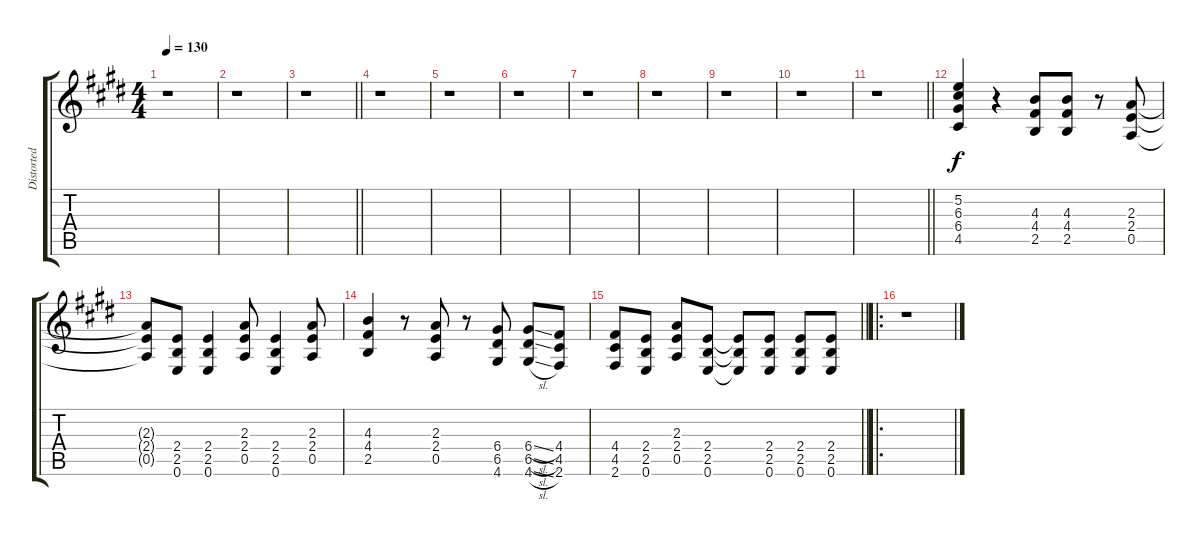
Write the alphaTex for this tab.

\track ("Distorted Guitar - Tom Scholz" "Distorted ") {instrument distortionguitar}
\staff {score tabs}
\tuning (E4 B3 G3 D3 A2 E2) {hide}
\ts (4 4)
\tempo 130
\clef g2
\ks c#minor
r.1{dy f} |
r.1 |
\barLineRight lightlight
r.1 |
\ks e
r.1 |
\ks c#minor
r.1 |
r.1 |
r.1 |
\ks e
r.1 |
\ks c#minor
r.1 |
r.1 |
\barLineRight lightlight
r.1 |
\ks e
(5.2 6.3 6.4 4.5).4 r.4 (4.3 4.4 2.5).8 (4.3 4.4 2.5).8 r.8 (2.3 2.4 0.5).8 |
\ks c#minor
(2.3{t} 2.4{t} 0.5{t}).8 (2.4 2.5 0.6).8 (2.4 2.5 0.6).4 (2.3 2.4 0.5).8 (2.4 2.5 0.6).4 (2.3 2.4 0.5).8 |
(4.3 4.4 2.5).4 r.8 (2.3 2.4 0.5).8 r.8 (6.4 6.5 4.6).8 (6.4{sl} 6.5{sl} 4.6{sl}).8 (4.4 4.5 2.6).8 |
\barLineRight lightlight
(4.4 4.5 2.6).8 (2.4 2.5 0.6).8 (2.3 2.4 0.5).8 (2.4 2.5 0.6).8 (2.4{t} 2.5{t} 0.6{t}).8 (2.4 2.5 0.6).8 (2.4 2.5 0.6).8 (2.4 2.5 0.6).8 |
\ro
\ks e
r.1
